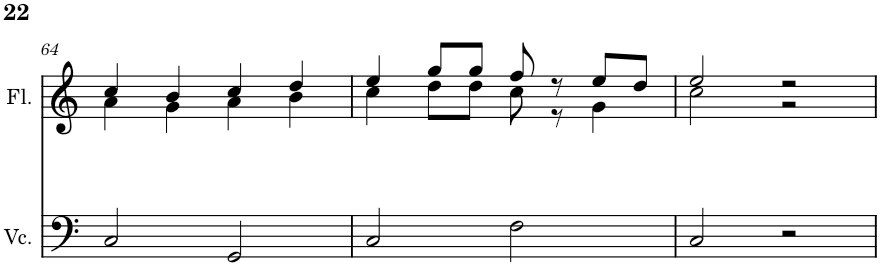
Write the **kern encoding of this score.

**kern	**kern
*part2	*part1
*staff2	*staff1
*I"Cello	*I"Flute
*	*I'Fl.
!!LO:PB:g=z
*clefF4	*clefG2
*k[]	*k[]
*M4/4	*M4/4
=64	=64
*	*^
2C/	4cc/	4a\
.	4b/	4g\
2GG/	4cc/	4a\
.	4dd/	4b\
=65	=65	=65
2C/	4ee/	4cc\
.	8gg/L	8dd\L
.	8gg/J	8dd\J
2F\	8ff/	8cc\
.	8r	8r
.	8ee/L	4g\
.	8dd/J	.
=66	=66	=66
2C/	2ee/	2cc\
2r	2r	2r
*	*v	*v
=	=
*-	*-
